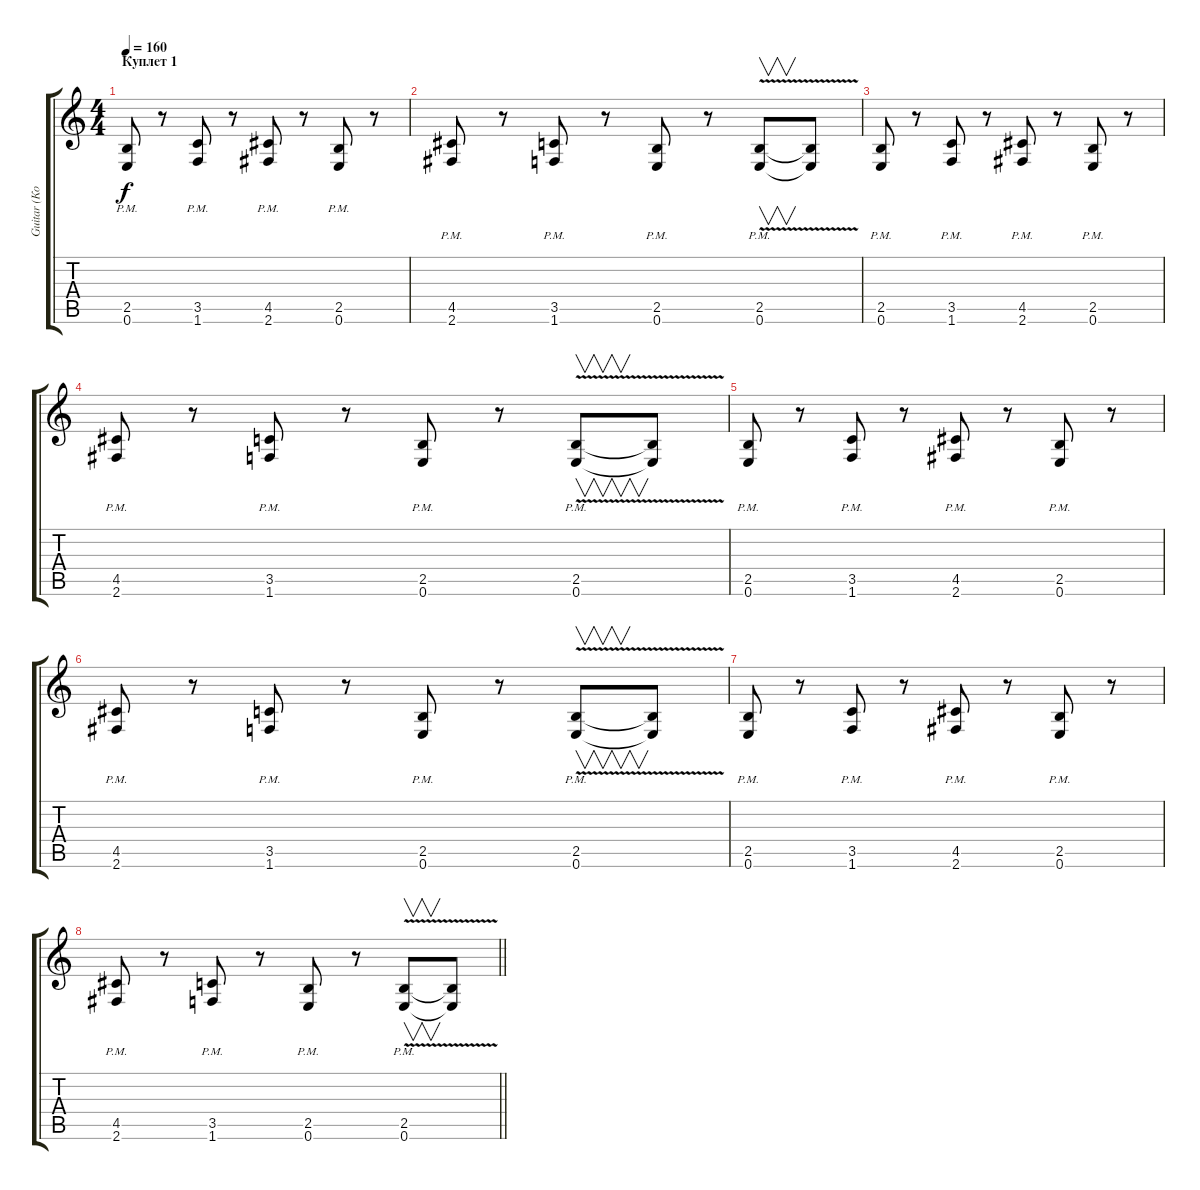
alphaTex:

\track ("Guitar (Колян)" "Guitar (Ко") {instrument distortionguitar}
\staff {score tabs}
\tuning (E4 B3 G3 D3 A2 E2) {hide}
\ts (4 4)
\section ("" "Куплет 1")
\tempo 160
\clef g2
\ks c
(2.5{pm} 0.6{pm}).8{dy f} r.8 (3.5{pm} 1.6{pm}).8 r.8 (4.5{pm} 2.6{pm}).8 r.8 (2.5{pm} 0.6{pm}).8 r.8 |
(4.5{pm} 2.6{pm}).8 r.8 (3.5{pm} 1.6{pm}).8 r.8 (2.5{pm} 0.6{pm}).8 r.8 (2.5{v pm} 0.6{v pm}).8{v} (2.5{t} 0.6{t}).8 |
(2.5{pm} 0.6{pm}).8 r.8 (3.5{pm} 1.6{pm}).8 r.8 (4.5{pm} 2.6{pm}).8 r.8 (2.5{pm} 0.6{pm}).8 r.8 |
(4.5{pm} 2.6{pm}).8 r.8 (3.5{pm} 1.6{pm}).8 r.8 (2.5{pm} 0.6{pm}).8 r.8 (2.5{v pm} 0.6{v pm}).8{v} (2.5{t} 0.6{t}).8 |
(2.5{pm} 0.6{pm}).8 r.8 (3.5{pm} 1.6{pm}).8 r.8 (4.5{pm} 2.6{pm}).8 r.8 (2.5{pm} 0.6{pm}).8 r.8 |
(4.5{pm} 2.6{pm}).8 r.8 (3.5{pm} 1.6{pm}).8 r.8 (2.5{pm} 0.6{pm}).8 r.8 (2.5{v pm} 0.6{v pm}).8{v} (2.5{t} 0.6{t}).8 |
(2.5{pm} 0.6{pm}).8 r.8 (3.5{pm} 1.6{pm}).8 r.8 (4.5{pm} 2.6{pm}).8 r.8 (2.5{pm} 0.6{pm}).8 r.8 |
\barLineRight lightlight
(4.5{pm} 2.6{pm}).8 r.8 (3.5{pm} 1.6{pm}).8 r.8 (2.5{pm} 0.6{pm}).8 r.8 (2.5{v pm} 0.6{v pm}).8{v} (2.5{t} 0.6{t}).8
